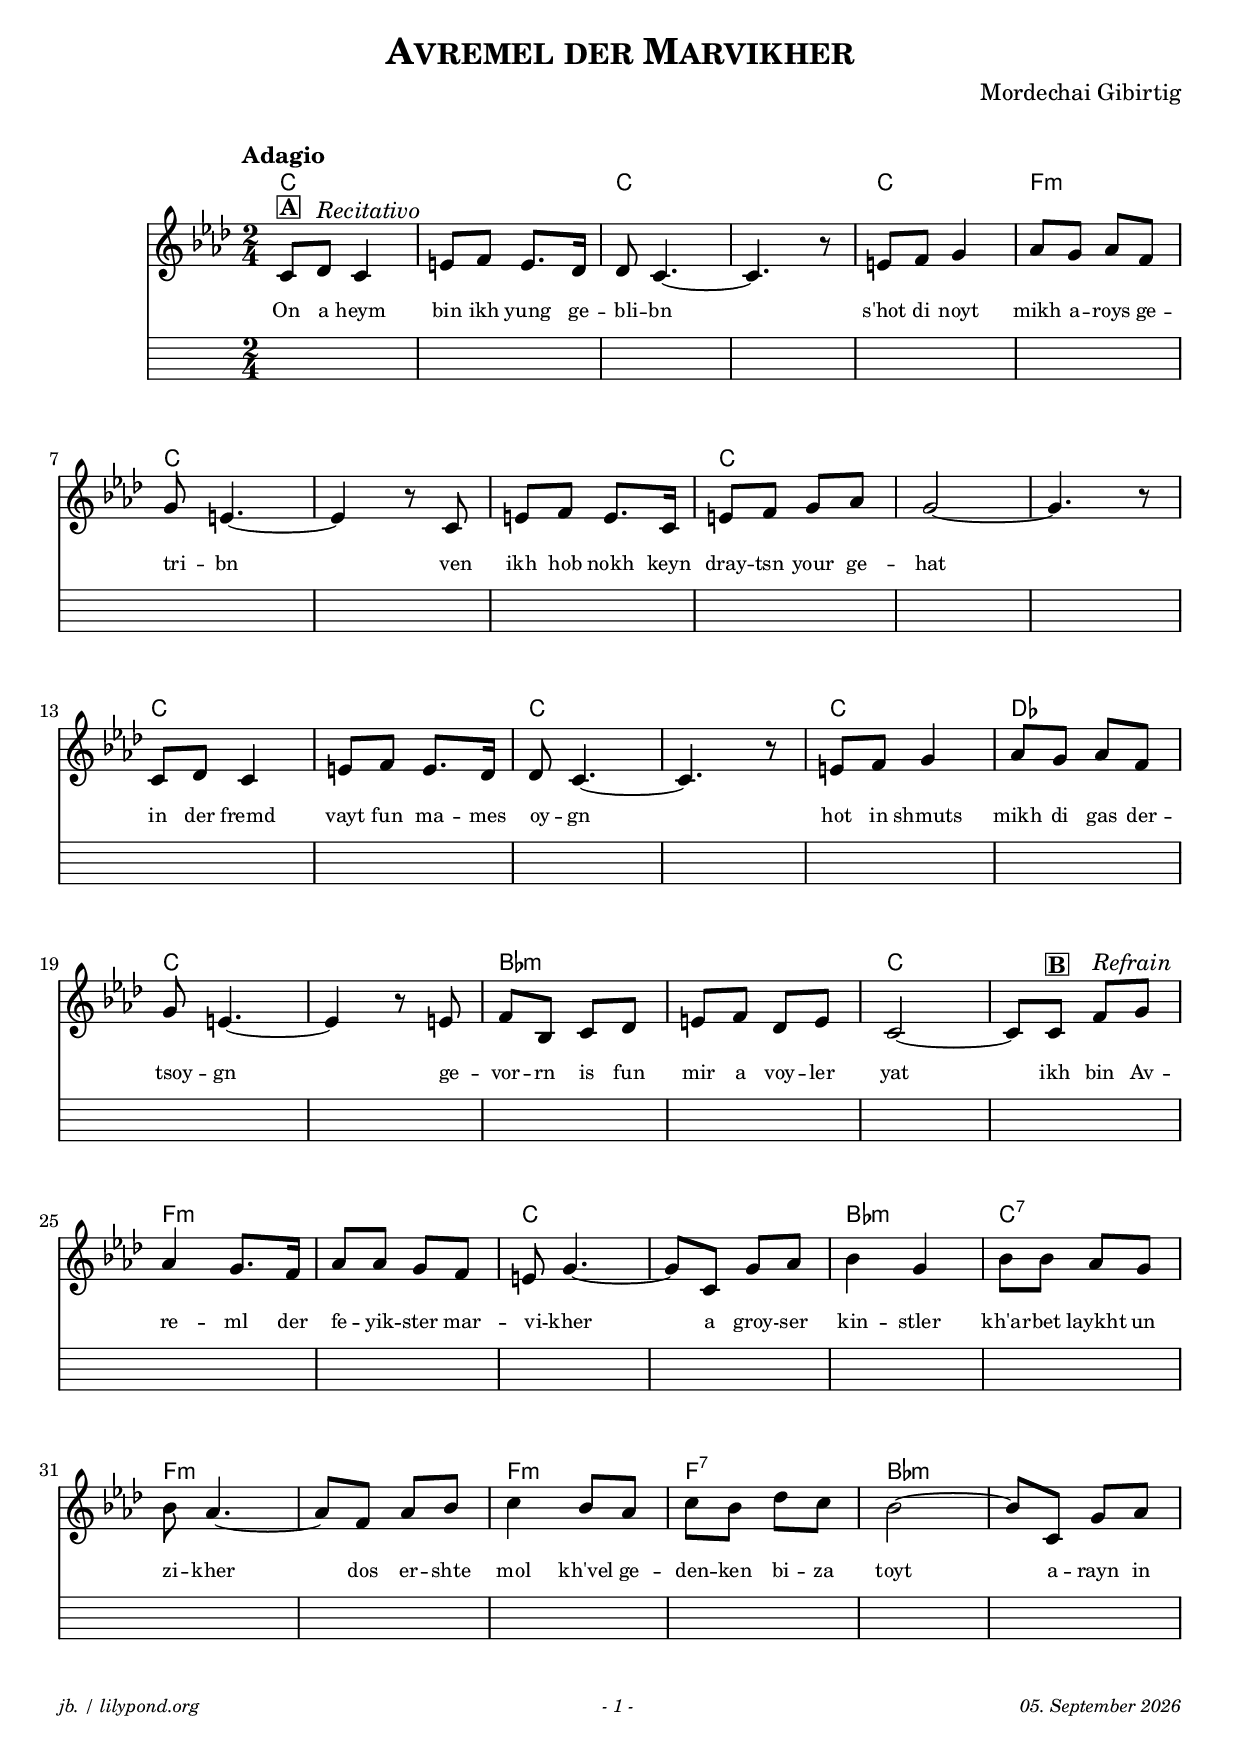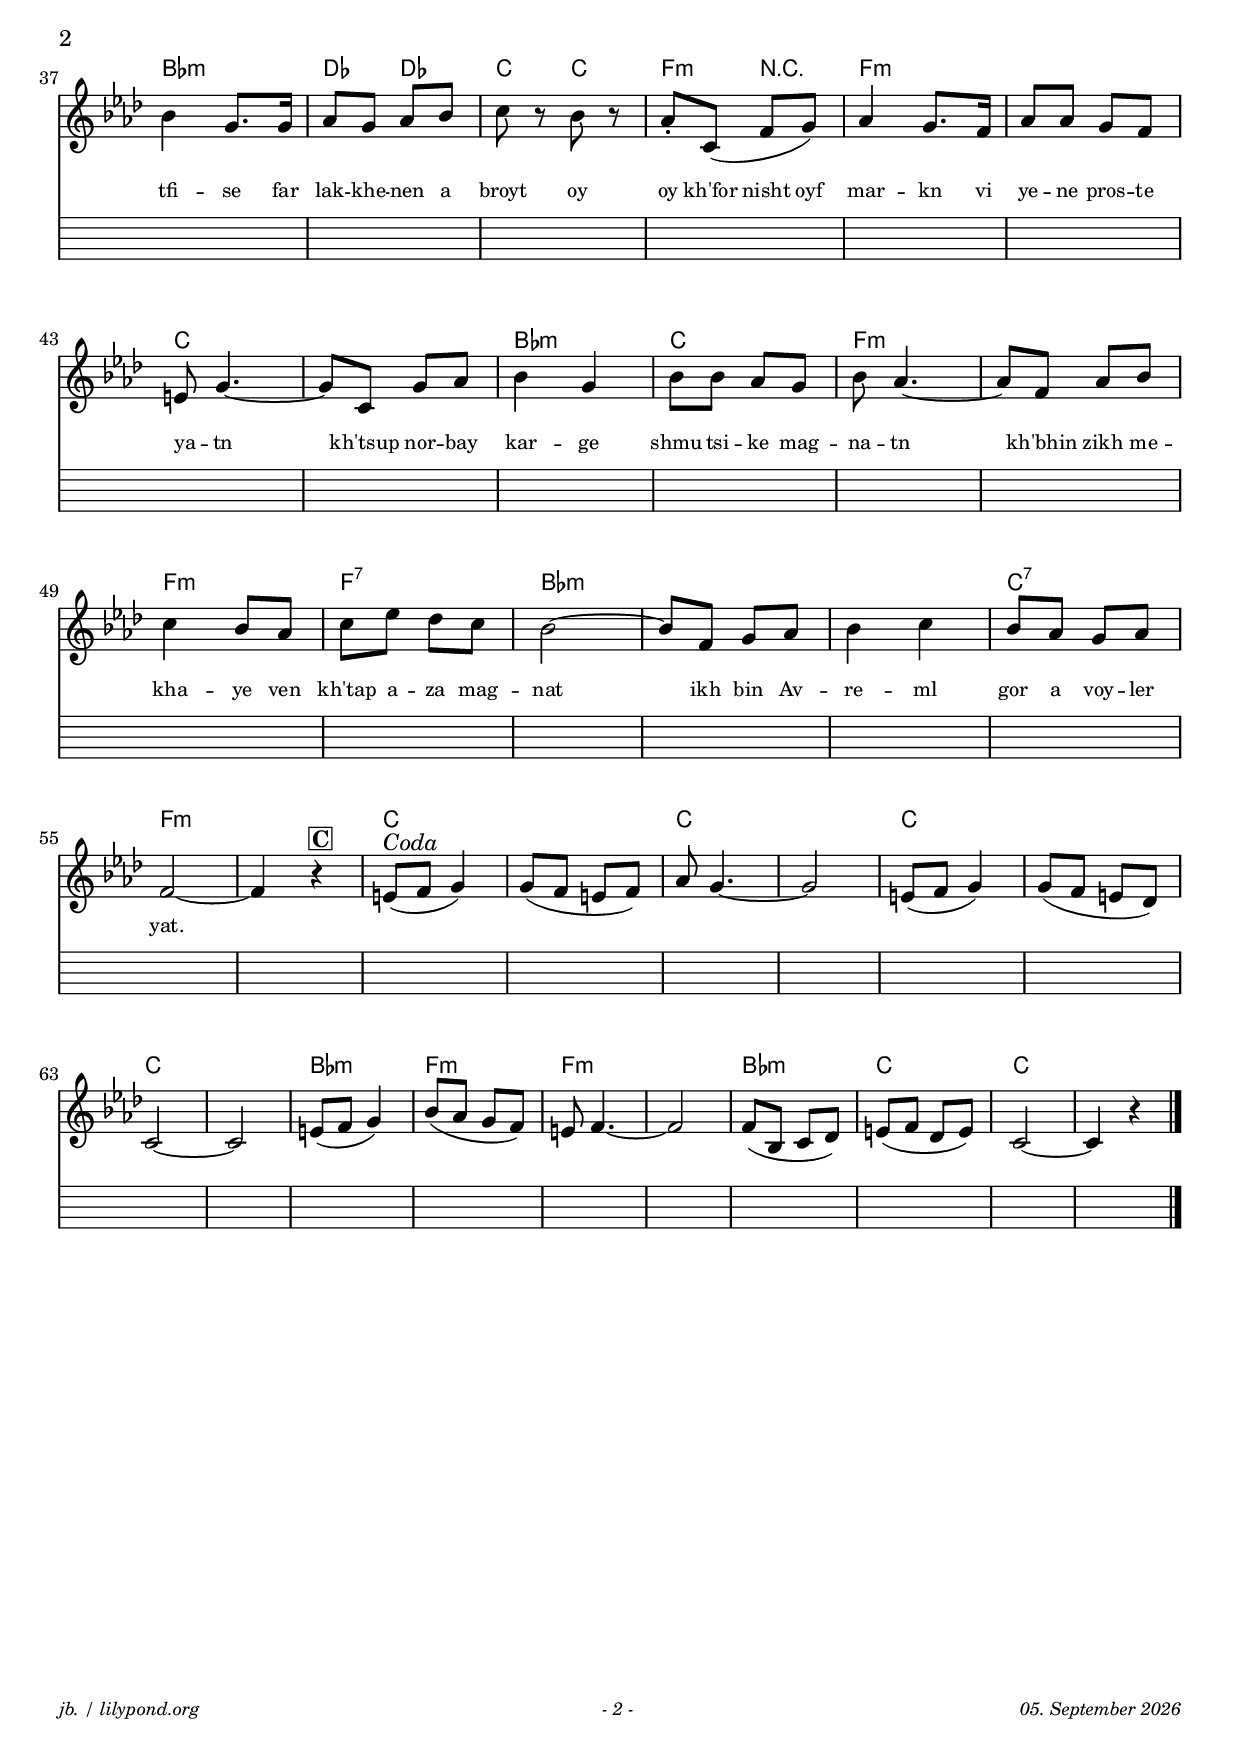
\version "2.20.0"

\include "../_common/footers.ily"
\footer_common_with_pagenum 

\paper {
  system-system-spacing.padding = #5 % bigger spacings on this variant
}

\version "2.20.0"

piecename_footerline = "Avremel"
version_date = "6.2022"

\header {
  title = \markup \caps  {"Avremel der Marvikher"}
  composer = "Mordechai Gibirtig"
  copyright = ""
  arranger = " "
  meter = \markup \italic {""}
  }

\version "2.20.0"

global = { 
  \time 2/4 
  \key f \minor  }

voice_vocal = 
  { \clef treble 
    <>^\markup { \bold \box A } c'8  des'^\markup \italic"Recitativo" c'4 e'8 f' e'8. des'16 des'8 c'4.~ c'4. r8 e'8 f' g'4 as'8 g' as' f' \break
    g' e'4.~ e'4 r8 c' e' f' e'8. c'16 e'8 f' g' as' g'2~ g'4. r8 \break
    c'8 des' c'4 e'8 f' e'8. des'16 des'8 c'4.~ c'4. r8 e'8 f' g'4 as'8 g' as' f' \break
    g'8 e'4.~ e'4 r8 e'8 f' bes c' des' e' f' des' e' c'2~ c'8 c'^\markup { \bold \box B } f'^\markup \italic"Refrain"  g' \break
    as'4 g'8. f'16 as'8 as' g' f' e' g'4.~ g'8 c'8 g' as'  bes'4 g' bes'8 bes' as' g'  \break
    bes' as'4.~ as'8 f' as' bes' c''4  bes'8 as' c'' bes' des'' c'' bes'2~ bes'8 c' g' as' \break 
    bes'4 g'8. g'16 as'8 g' as' bes' c'' r8 bes' r as'-. c' (f' g') as'4 g'8. f'16 as'8 as' g' f' \break 
    e' 8 g'4.~ g'8 c' g' as' bes'4 g' bes'8 bes' as' g' bes' as'4.~ as'8 f' as' bes' \break 
    c''4 bes'8 as' c'' es'' des'' c'' bes'2~ bes'8 f' g' as' bes'4 c'' bes'8 as' g' as' \break 
    f'2~ f'4 r4^\markup { \bold \box C } e'8^\markup\italic"Coda" (f' g'4) g'8 (f' e' f')  as'8 g'4.~ g'2 e'8 (f' g'4) g'8 ( f' e' des') \break
    c'2~ c' e'8 ( f' g'4) bes'8 (as' g' f') e'8 f'4.~ f'2 f'8 (bes c' des' ) e' (f' des' e') c'2~ c'4 r4  \bar "|." 
     }

voice_chords = \chordmode 
  { \override ChordName.font-size = #0
    c2 s c s c f:m c s s c s s c s c s c des c s bes:m s c  s f:m s c s bes:m c:7
    f:m s f:m f:7 bes:m s bes:m des4 des c c f:m r f2:m s 
    c s bes:m c f:m s f:m f:7 bes:m s s c:7 f:m s c s c s c s c s bes:m f:m f:m s bes:m c c
    }

stanza_one = \lyricmode 
  { 
    \set fontSize = #-2
    On8 a heym4 bin8 ikh yung8. ge16 -- bli8 -- bn2..      s'hot8 di8 noyt4 mikh8 a -- roys ge -- 
    tri -- bn2.     ven8 ikh hob nokh8. keyn16 dray8 -- tsn your ge -- hat1
    in8 der fremd4 vayt8 fun ma8. -- mes16 oy8 -- gn2.     8 hot8 in shmuts4 mikh8  di gas der -- 
    tsoy -- gn2.     ge8 -- vor -- rn is fun mir a voy -- ler yat2 8 ikh bin Av -- 
    re4 -- ml8. der16 fe8 -- yik -- ster mar -- vi -- kher4. 8 a groy -- ser kin4 -- stler kh'ar8 -- bet laykht un
    zi -- kher4. 8 dos er -- shte mol4 kh'vel8 ge -- den -- ken bi --  za toyt2  8 a8 -- rayn in 
    tfi4 -- se 8. far16 lak8 -- khe --  nen a broyt8  8 oy8  8 oy kh'for nisht oyf mar4 -- kn8. vi16 ye8 -- ne pros8 -- te
    ya -- tn4. 8 kh'tsup 8 nor -- bay kar4 -- ge shmu8 -- tsi -- ke mag -- na -- tn4. 8 kh'bhin8 zikh me --
    kha4 -- ye8 ven kh'tap a -- za mag -- nat2 8 ikh8 bin Av -- re4 -- ml gor8 a voy -- ler
    "yat."2. 
    
  } 


\markup \vspace #0 % space between header and score

\score {
<<
  \new ChordNames 
    \voice_chords

  \new Staff {
    \global
    
    \tempo "Adagio"
    \voice_vocal
  }
 
  \new Lyrics \with {    
    \override VerticalAxisGroup.nonstaff-relatedstaff-spacing.padding = #2  %spacer before textlines
  }
    \stanza_one
  
  % empty staff for notes
  \new Staff {
    \clef "moderntab" s2 * 72 }  
>>

 \layout { }
}